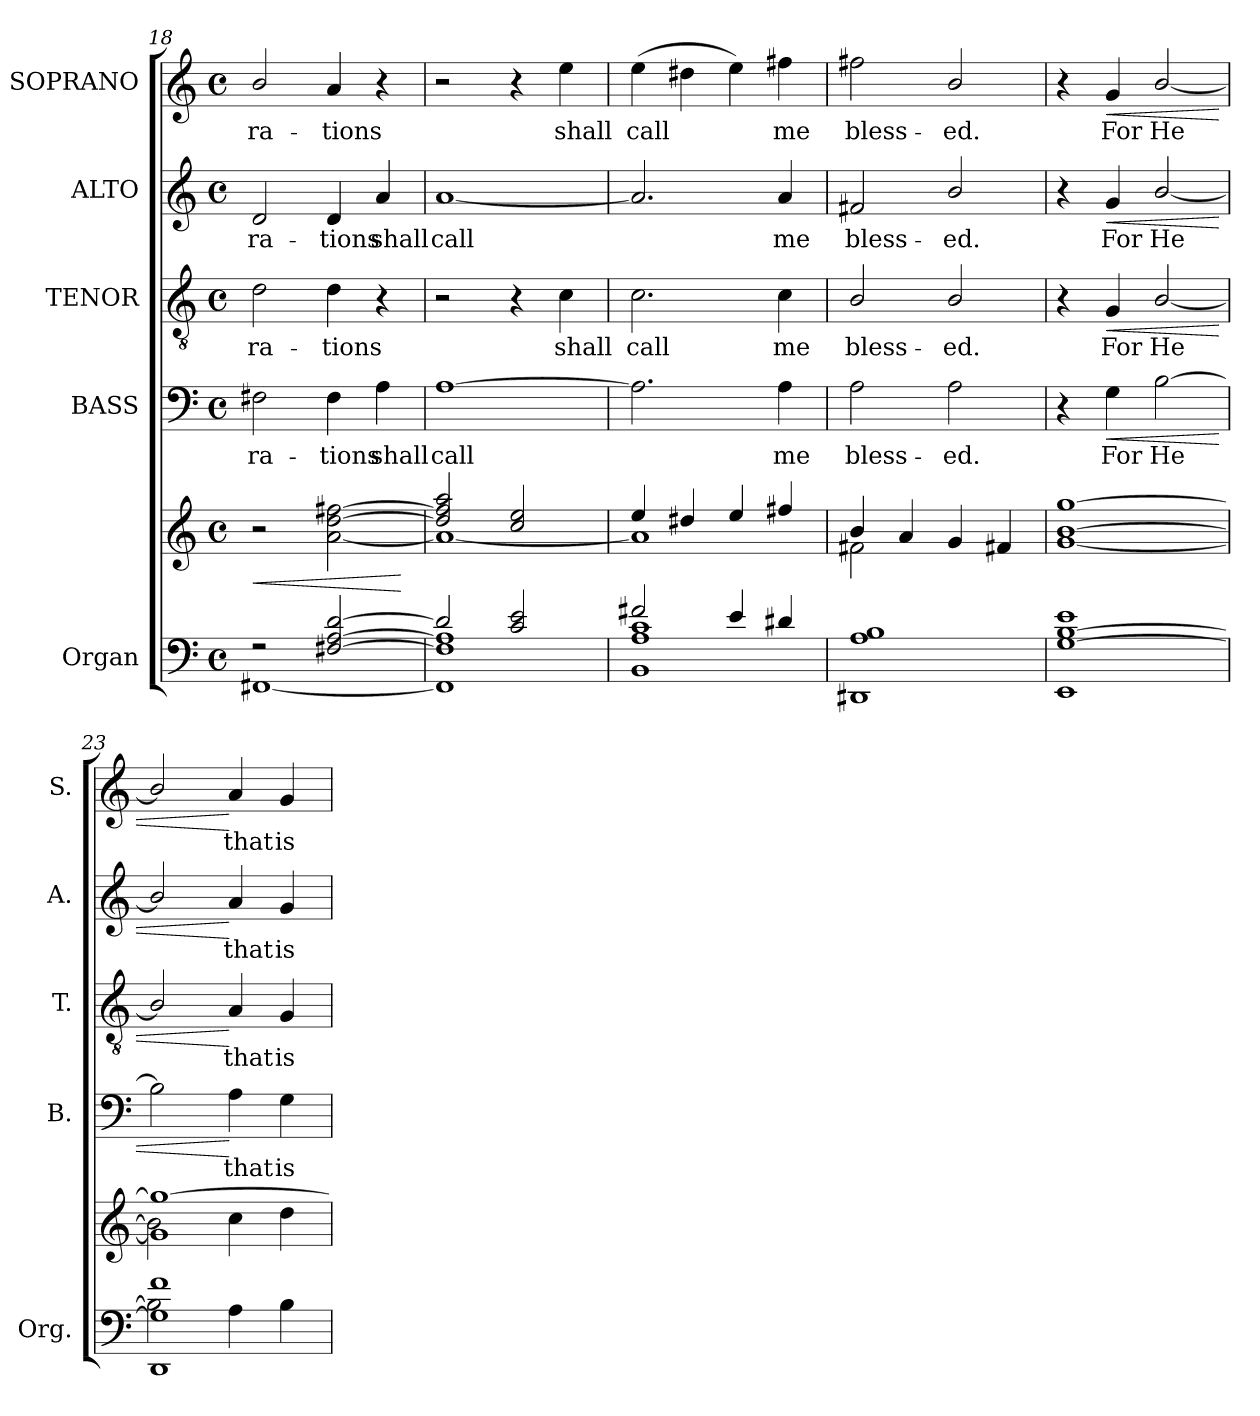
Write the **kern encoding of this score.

**kern	**kern	**dynam	**kern	**text	**dynam	**kern	**text	**dynam	**kern	**text	**dynam	**kern	**text	**dynam
*part5	*part5	*part5	*part4	*part4	*part4	*part3	*part3	*part3	*part2	*part2	*part2	*part1	*part1	*part1
*staff6	*staff5	*staff5/6	*staff4	*staff4	*staff4	*staff3	*staff3	*staff3	*staff2	*staff2	*staff2	*staff1	*staff1	*staff1
*I"Organ	*	*	*I"BASS	*	*	*I"TENOR	*	*	*I"ALTO	*	*	*I"SOPRANO	*	*
*I'Org.	*	*	*I'B.	*	*	*I'T.	*	*	*I'A.	*	*	*I'S.	*	*
*clefF4	*clefG2	*	*clefF4	*	*	*clefGv2	*	*	*clefG2	*	*	*clefG2	*	*
*	*	*	*	*	*	*ITrd7c12	*	*	*	*	*	*	*	*
*k[]	*k[]	*	*k[]	*	*	*k[]	*	*	*k[]	*	*	*k[]	*	*
*C:	*C:	*	*C:	*	*	*C:	*	*	*C:	*	*	*C:	*	*
*M4/4	*M4/4	*	*M4/4	*	*	*M4/4	*	*	*M4/4	*	*	*M4/4	*	*
*met(c)	*met(c)	*	*met(c)	*	*	*met(c)	*	*	*met(c)	*	*	*met(c)	*	*
=18	=18	=18	=18	=18	=18	=18	=18	=18	=18	=18	=18	=18	=18	=18
*^	*	*	*	*	*	*	*	*	*	*	*	*	*	*
!	!	!	!LO:HP:b	!	!	!	!	!	!	!	!	!	!	!	!
!	!	!	!	!	!LO:LY:b:color=#000000	!	!	!	!	!	!	!	!	!	!
!	!	!	!	!	!	!	!	!LO:LY:b:color=#000000	!	!	!	!	!	!	!
!	!	!	!	!	!	!	!	!	!	!	!LO:LY:b:color=#000000	!	!	!	!
!	!	!	!	!	!	!	!	!	!	!	!	!	!	!LO:LY:b:color=#000000	!
2r	[1FF#Xi	2r	<	2F#Xi\	-ra-	.	2Di\	-ra-	.	2di/	-ra-	.	2bi/	-ra-	.
!	!	!	!	!	!LO:LY:b:color=#000000	!	!	!	!	!	!	!	!	!	!
!	!	!	!	!	!	!	!	!LO:LY:b:color=#000000	!	!	!	!	!	!	!
!	!	!	!	!	!	!	!	!	!	!	!LO:LY:b:color=#000000	!	!	!	!
!	!	!	!	!	!	!	!	!	!	!	!	!	!	!LO:LY:b:color=#000000	!
[2F#Xi/ [2Ai [2di	.	[2ai\ [2ddi [2ff#Xi	.	4F#i\	-tions	.	4Di\	-tions	.	4di/	-tions	.	4ai/	-tions	.
!	!	!	!	!	!LO:LY:b:color=#000000	!	!	!	!	!	!	!	!	!	!
!	!	!	!	!	!	!	!	!	!	!	!LO:LY:b:color=#000000	!	!	!	!
.	.	.	.	4Ai\	shall	.	4r	.	.	4ai/	shall	.	4r	.	.
*v	*v	*	*	*	*	*	*	*	*	*	*	*	*	*	*
.	.	[	.	.	.	.	.	.	.	.	.	.	.	.
!!LO:LB:g=z
=19	=19	=19	=19	=19	=19	=19	=19	=19	=19	=19	=19	=19	=19	=19
*^	*^	*	*	*	*	*	*	*	*	*	*	*	*	*
*	*^	*	*	*	*	*	*	*	*	*	*	*	*	*	*	*
!	!	!	!	!	!	!	!LO:LY:b:color=#000000	!	!	!	!	!	!	!	!	!	!
!	!	!	!	!	!	!	!	!	!	!	!	!	!LO:LY:b:color=#000000	!	!	!	!
2di/]	1FF#i]	1F#i] 1Ai]	2ddi/] 2ff#i] 2aai	1ai_	.	[1Ai	call	.	2r	.	.	[1ai	call	.	2r	.	.
2ci/ 2ei	.	.	2cci/ 2eei	.	.	.	.	.	4r	.	.	.	.	.	4r	.	.
!	!	!	!	!	!	!	!	!	!	!LO:LY:b:color=#000000	!	!	!	!	!	!	!
!	!	!	!	!	!	!	!	!	!	!	!	!	!	!	!	!LO:LY:b:color=#000000	!
.	.	.	.	.	.	.	.	.	4Ci\	shall	.	.	.	.	4eei\	shall	.
=20	=20	=20	=20	=20	=20	=20	=20	=20	=20	=20	=20	=20	=20	=20	=20	=20	=20
!	!	!	!	!	!	!	!	!	!	!LO:LY:b:color=#000000	!	!	!	!	!	!	!
!	!	!	!	!	!	!	!	!	!	!	!	!	!	!	!	!LO:LY:b:color=#000000	!
2f#Xi/	1BBi	1Ai 1ci	4eei/	1ai]	.	2.Ai\]	.	.	2.Ci\	call	.	2.ai/]	.	.	(4eei\	call	.
.	.	.	4dd#Xi/	.	.	.	.	.	.	.	.	.	.	.	4dd#Xi\	.	.
4ei/	.	.	4eei/	.	.	.	.	.	.	.	.	.	.	.	4eei\)	.	.
!	!	!	!	!	!	!	!LO:LY:b:color=#000000	!	!	!	!	!	!	!	!	!	!
!	!	!	!	!	!	!	!	!	!	!LO:LY:b:color=#000000	!	!	!	!	!	!	!
!	!	!	!	!	!	!	!	!	!	!	!	!	!LO:LY:b:color=#000000	!	!	!	!
!	!	!	!	!	!	!	!	!	!	!	!	!	!	!	!	!LO:LY:b:color=#000000	!
4d#Xi/	.	.	4ff#Xi/	.	.	4Ai\	me	.	4Ci\	me	.	4ai/	me	.	4ff#Xi\	me	.
*	*v	*v	*	*	*	*	*	*	*	*	*	*	*	*	*	*	*
=21	=21	=21	=21	=21	=21	=21	=21	=21	=21	=21	=21	=21	=21	=21	=21	=21
!	!	!	!	!	!	!LO:LY:b:color=#000000	!	!	!	!	!	!	!	!	!	!
!	!	!	!	!	!	!	!	!	!LO:LY:b:color=#000000	!	!	!	!	!	!	!
!	!	!	!	!	!	!	!	!	!	!	!	!LO:LY:b:color=#000000	!	!	!	!
!	!	!	!	!	!	!	!	!	!	!	!	!	!	!	!LO:LY:b:color=#000000	!
1Ai 1Bi	1DD#Xi	4bi/	2f#Xi\	.	2Ai\	bless-	.	2BBi/	bless-	.	2f#Xi/	bless-	.	2ff#Xi\	bless-	.
.	.	4ai/	.	.	.	.	.	.	.	.	.	.	.	.	.	.
!	!	!	!	!	!	!LO:LY:b:color=#000000	!	!	!	!	!	!	!	!	!	!
!	!	!	!	!	!	!	!	!	!LO:LY:b:color=#000000	!	!	!	!	!	!	!
!	!	!	!	!	!	!	!	!	!	!	!	!LO:LY:b:color=#000000	!	!	!	!
!	!	!	!	!	!	!	!	!	!	!	!	!	!	!	!LO:LY:b:color=#000000	!
.	.	4gi/	2ryy	.	2Ai\	-ed.	.	2BBi/	-ed.	.	2bi/	-ed.	.	2bi/	-ed.	.
.	.	4f#Xi/	.	.	.	.	.	.	.	.	.	.	.	.	.	.
*	*	*v	*v	*	*	*	*	*	*	*	*	*	*	*	*	*
=22	=22	=22	=22	=22	=22	=22	=22	=22	=22	=22	=22	=22	=22	=22	=22
[1Gi [1Bi 1ei	1EEi	[1gi [1bi [1ggi	.	4r	.	.	4r	.	.	4r	.	.	4r	.	.
!	!	!	!	!	!LO:LY:b:color=#000000	!LO:HP:b	!	!	!	!	!	!	!	!	!
!	!	!	!	!	!	!	!	!LO:LY:b:color=#000000	!LO:HP:b	!	!	!	!	!	!
!	!	!	!	!	!	!	!	!	!	!	!LO:LY:b:color=#000000	!LO:HP:b	!	!	!
!	!	!	!	!	!	!	!	!	!	!	!	!	!	!LO:LY:b:color=#000000	!LO:HP:b
.	.	.	.	4Gi\	For	<	4GGi/	For	<	4gi/	For	<	4gi/	For	<
!	!	!	!	!	!LO:LY:b:color=#000000	!	!	!	!	!	!	!	!	!	!
!	!	!	!	!	!	!	!	!LO:LY:b:color=#000000	!	!	!	!	!	!	!
!	!	!	!	!	!	!	!	!	!	!	!LO:LY:b:color=#000000	!	!	!	!
!	!	!	!	!	!	!	!	!	!	!	!	!	!	!LO:LY:b:color=#000000	!
.	.	.	.	[2Bi\	He	.	[2BBi/	He	.	[2bi/	He	.	[2bi/	He	.
=23	=23	=23	=23	=23	=23	=23	=23	=23	=23	=23	=23	=23	=23	=23	=23
*	*^	*^	*	*	*	*	*	*	*	*	*	*	*	*	*
1Gi] 1fi	2Bi\]	1DDi	1gi] 1ggi_	2bi\]	.	2Bi\]	.	.	2BBi/]	.	.	2bi/]	.	.	2bi/]	.	.
!	!	!	!	!	!	!	!LO:LY:b:color=#000000	!	!	!	!	!	!	!	!	!	!
!	!	!	!	!	!	!	!	!	!	!LO:LY:b:color=#000000	!	!	!	!	!	!	!
!	!	!	!	!	!	!	!	!	!	!	!	!	!LO:LY:b:color=#000000	!	!	!	!
!	!	!	!	!	!	!	!	!	!	!	!	!	!	!	!	!LO:LY:b:color=#000000	!
.	4Ai\	.	.	4cci\	.	4Ai\	that	[	4AAi/	that	[	4ai/	that	[	4ai/	that	[
!	!	!	!	!	!	!	!LO:LY:b:color=#000000	!	!	!	!	!	!	!	!	!	!
!	!	!	!	!	!	!	!	!	!	!LO:LY:b:color=#000000	!	!	!	!	!	!	!
!	!	!	!	!	!	!	!	!	!	!	!	!	!LO:LY:b:color=#000000	!	!	!	!
!	!	!	!	!	!	!	!	!	!	!	!	!	!	!	!	!LO:LY:b:color=#000000	!
.	4Bi\	.	.	4ddi\	.	4Gi\	is	.	4GGi/	is	.	4gi/	is	.	4gi/	is	.
*v	*v	*v	*	*	*	*	*	*	*	*	*	*	*	*	*	*	*
*	*v	*v	*	*	*	*	*	*	*	*	*	*	*	*	*
=	=	=	=	=	=	=	=	=	=	=	=	=	=	=
*-	*-	*-	*-	*-	*-	*-	*-	*-	*-	*-	*-	*-	*-	*-
